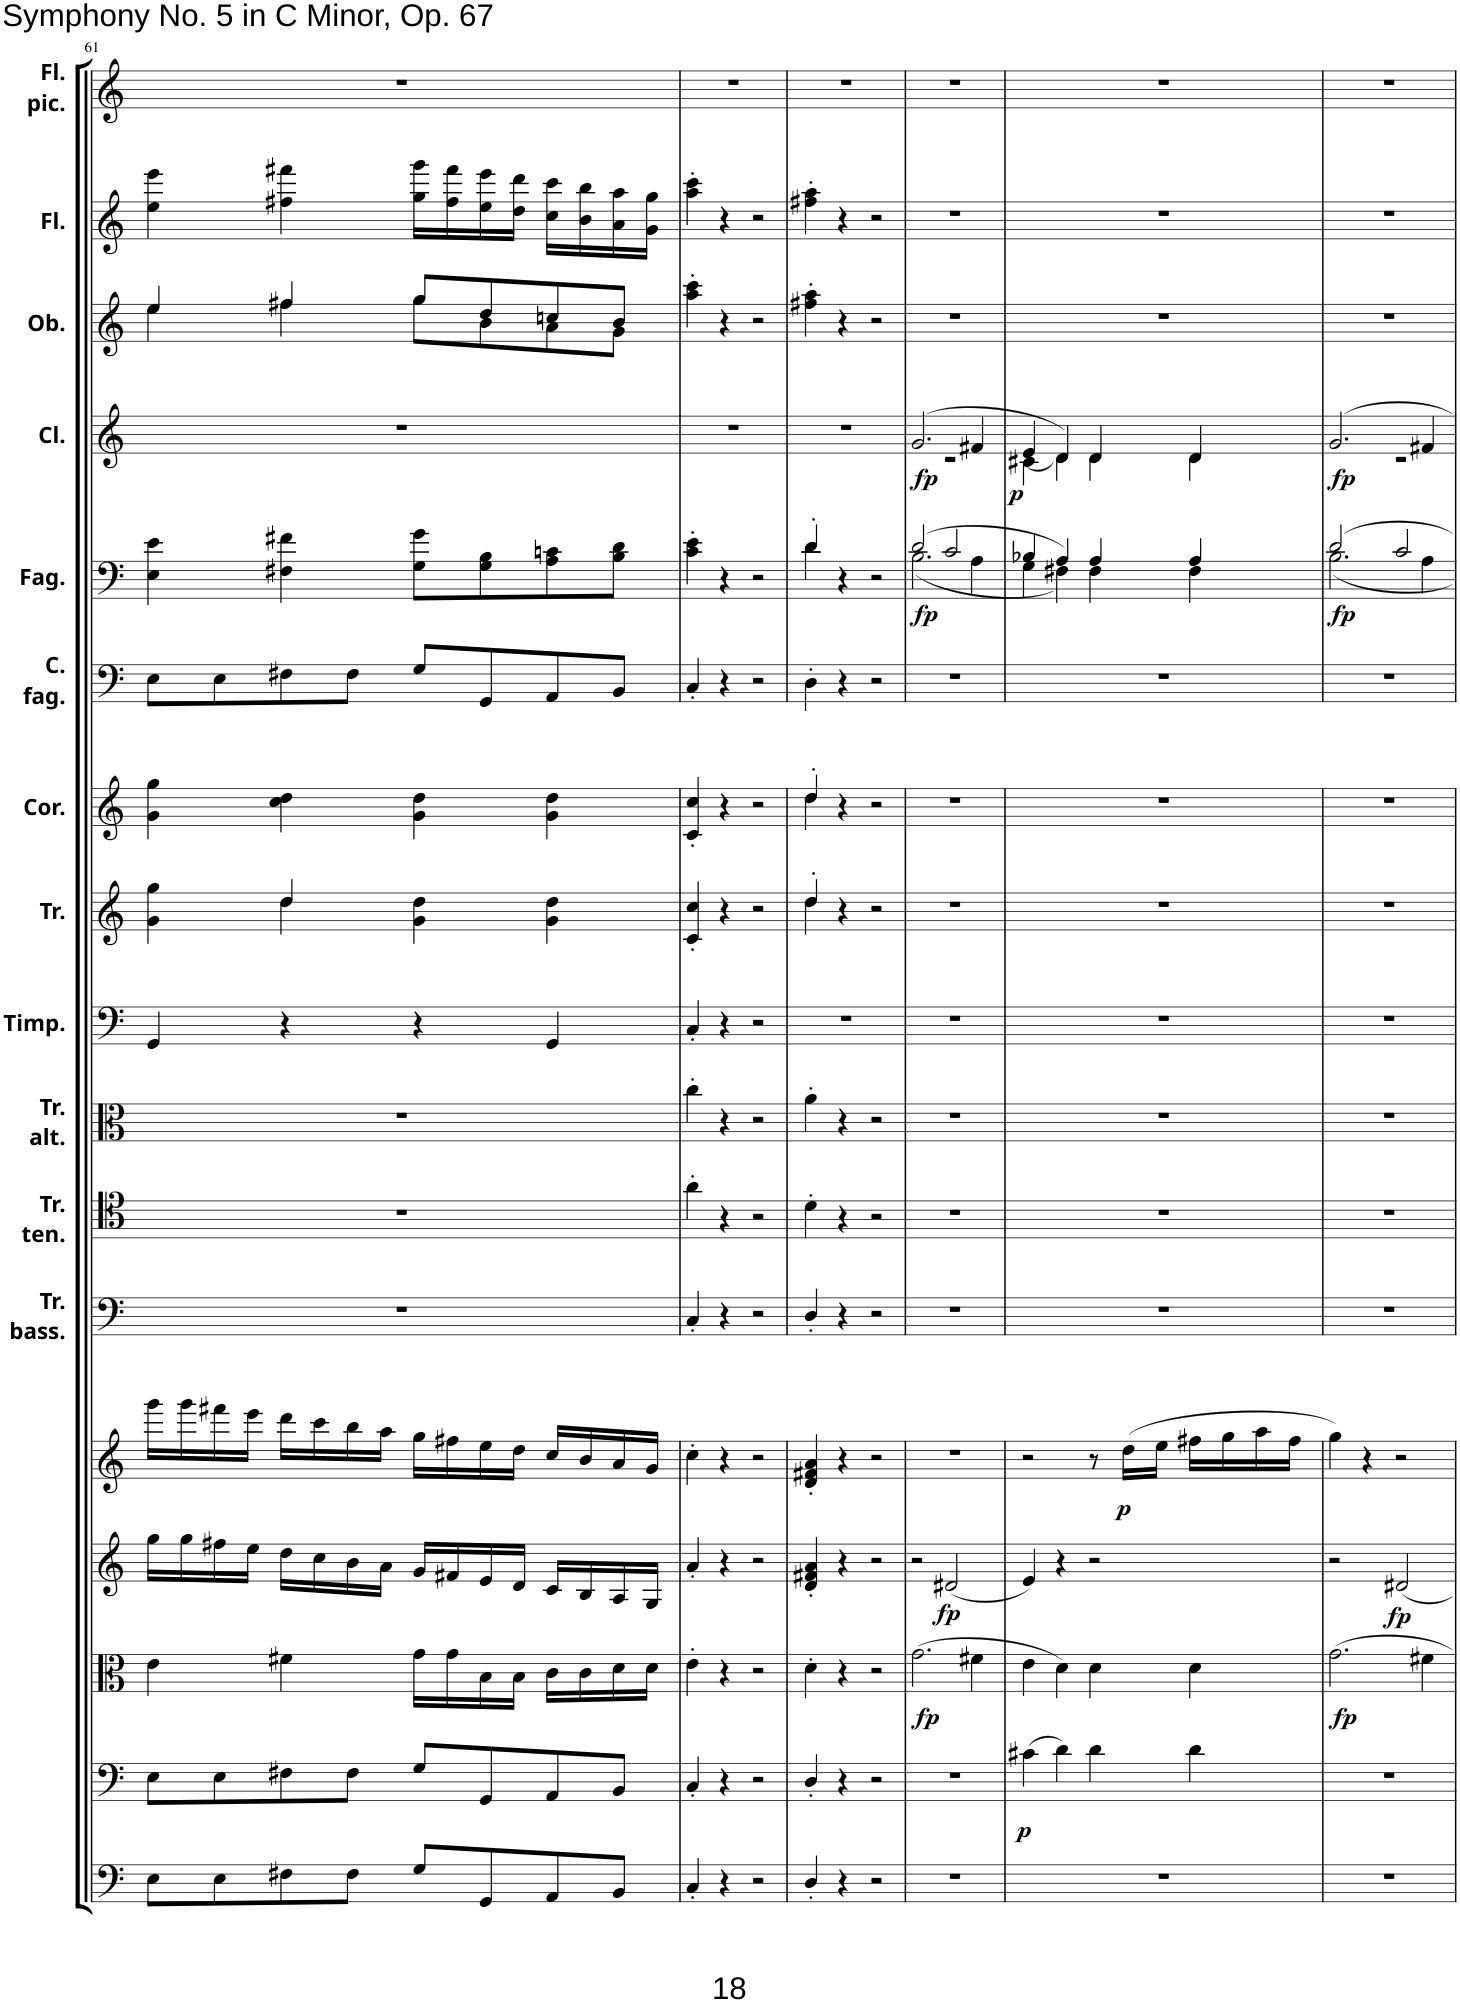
**kern	**kern	**dynam	**kern	**dynam	**kern	**dynam	**kern	**dynam	**kern	**kern	**kern	**kern	**kern	**kern	**kern	**kern	**dynam	**kern	**dynam	**kern	**kern	**kern
*part17	*part16	*part16	*part15	*part15	*part14	*part14	*part13	*part13	*part12	*part11	*part10	*part9	*part8	*part7	*part6	*part5	*part5	*part4	*part4	*part3	*part2	*part1
*staff17	*staff16	*staff16	*staff15	*staff15	*staff14	*staff14	*staff13	*staff13	*staff12	*staff11	*staff10	*staff9	*staff8	*staff7	*staff6	*staff5	*staff5	*staff4	*staff4	*staff3	*staff2	*staff1
*I"Basso.	*I"Violoncello.	*	*I"Viola.	*	*I"Violino II.	*	*I"Violino I.	*	*I"Trombone Basso.	*I"Trombone Tenore.	*I"Trombone Alto.	*I"Timpani in C.G.	*I"Trombe in C.	*I"Corni in C.	*I"Contrafagotto.	*I"Fagotti.	*	*I"Clarinetti in C.	*	*I"Oboi.	*I"Flauti.	*I"Flauto piccolo.
*	*	*	*	*	*	*	*	*	*I'Tr. bass.	*I'Tr. ten.	*I'Tr. alt.	*I'Timp.	*I'Tr.	*I'Cor.	*I'C. fag.	*I'Fag.	*	*I'Cl.	*	*I'Ob.	*I'Fl.	*I'Fl. pic.
!!LO:PB:g=z
*clefF4	*clefF4	*	*clefC3	*	*clefG2	*	*clefG2	*	*clefF4	*clefC4	*clefC3	*clefF4	*clefG2	*clefG2	*clefF4	*clefF4	*	*clefG2	*	*clefG2	*clefG2	*clefG2
*Trd7c12	*	*	*	*	*	*	*	*	*	*	*	*	*	*Trd7c12	*Trd7c12	*	*	*Trd1c2	*	*	*	*Trd-7c-12
*k[]	*k[]	*	*k[]	*	*k[]	*	*k[]	*	*k[]	*k[]	*k[]	*k[]	*k[]	*k[]	*k[]	*k[]	*	*k[]	*	*k[]	*k[]	*k[]
*M4/4	*M4/4	*	*M4/4	*	*M4/4	*	*M4/4	*	*M4/4	*M4/4	*M4/4	*M4/4	*M4/4	*M4/4	*M4/4	*M4/4	*	*M4/4	*	*M4/4	*M4/4	*M4/4
*met(c)	*met(c)	*	*met(c)	*	*met(c)	*	*met(c)	*	*met(c)	*met(c)	*met(c)	*met(c)	*met(c)	*met(c)	*met(c)	*met(c)	*	*met(c)	*	*met(c)	*met(c)	*met(c)
=61	=61	=61	=61	=61	=61	=61	=61	=61	=61	=61	=61	=61	=61	=61	=61	=61	=61	=61	=61	=61	=61	=61
*	*	*	*	*	*	*	*	*	*	*	*	*	*^	*	*	*	*	*	*	*^	*	*
8E\L	8E\L	.	4e\	.	16gg\LL	.	16ggg\LL	.	1r	1r	1r	4GG/	4g\ 4gg\	4ryy	4g\ 4gg\	8E\L	4E\ 4e\	.	1r	.	4ee/	4ee\	4ee\ 4eee\	1r
.	.	.	.	.	16gg\	.	16ggg\	.	.	.	.	.	.	.	.	.	.	.	.	.	.	.	.	.
8E\	8E\	.	.	.	16ff#X\	.	16fff#X\	.	.	.	.	.	.	.	.	8E\	.	.	.	.	.	.	.	.
.	.	.	.	.	16ee\JJ	.	16eee\JJ	.	.	.	.	.	.	.	.	.	.	.	.	.	.	.	.	.
8F#X\	8F#X\	.	4f#X\	.	16dd\LL	.	16ddd\LL	.	.	.	.	4r	4dd/	4dd\	4cc\ 4dd\	8F#X\	4F#X\ 4f#X\	.	.	.	4ff#X/	4ff#\	4ff#X\ 4fff#X\	.
.	.	.	.	.	16cc\	.	16ccc\	.	.	.	.	.	.	.	.	.	.	.	.	.	.	.	.	.
8F#\J	8F#\J	.	.	.	16b\	.	16bb\	.	.	.	.	.	.	.	.	8F#\J	.	.	.	.	.	.	.	.
.	.	.	.	.	16a\JJ	.	16aa\JJ	.	.	.	.	.	.	.	.	.	.	.	.	.	.	.	.	.
8G/L	8G/L	.	16g\LL	.	16g/LL	.	16gg\LL	.	.	.	.	4r	4g\ 4dd\	2ryy	4g\ 4dd\	8G/L	8G\ 8g\L	.	.	.	8gg/L	8gg\L	16gg\ 16ggg\LL	.
.	.	.	16g\	.	16f#X/	.	16ff#X\	.	.	.	.	.	.	.	.	.	.	.	.	.	.	.	16ff#\ 16fff#\	.
8GG/	8GG/	.	16B\	.	16e/	.	16ee\	.	.	.	.	.	.	.	.	8GG/	8G\ 8B\	.	.	.	8dd/	8b\	16ee\ 16eee\	.
.	.	.	16B\JJ	.	16d/JJ	.	16dd\JJ	.	.	.	.	.	.	.	.	.	.	.	.	.	.	.	16dd\ 16ddd\JJ	.
8AA/	8AA/	.	16c\LL	.	16c/LL	.	16cc/LL	.	.	.	.	4GG/	4g\ 4dd\	.	4g\ 4dd\	8AA/	8A\ 8cn\	.	.	.	8ccn/	8a\	16cc\ 16ccc\LL	.
.	.	.	16c\	.	16B/	.	16b/	.	.	.	.	.	.	.	.	.	.	.	.	.	.	.	16b\ 16bb\	.
8BB/J	8BB/J	.	16d\	.	16A/	.	16a/	.	.	.	.	.	.	.	.	8BB/J	8B\ 8d\J	.	.	.	8b/J	8g\J	16a\ 16aa\	.
.	.	.	16d\JJ	.	16G/JJ	.	16g/JJ	.	.	.	.	.	.	.	.	.	.	.	.	.	.	.	16g\ 16gg\JJ	.
*	*	*	*	*	*	*	*	*	*	*	*	*	*v	*v	*	*	*	*	*	*	*v	*v	*	*
=62	=62	=62	=62	=62	=62	=62	=62	=62	=62	=62	=62	=62	=62	=62	=62	=62	=62	=62	=62	=62	=62	=62
4C'/	4C'/	.	4e'\	.	4a'/	.	4cc'\	.	4C'/	4a'\	4cc'\	4C'/	4c/' 4cc/'	4c/' 4cc/'	4C'/	4c\' 4e\'	.	1r	.	4aa\' 4ccc\'	4aa\' 4ccc\'	1r
4r	4r	.	4r	.	4r	.	4r	.	4r	4r	4r	4r	4r	4r	4r	4r	.	.	.	4r	4r	.
2r	2r	.	2r	.	2r	.	2r	.	2r	2r	2r	2r	2r	2r	2r	2r	.	.	.	2r	2r	.
=63	=63	=63	=63	=63	=63	=63	=63	=63	=63	=63	=63	=63	=63	=63	=63	=63	=63	=63	=63	=63	=63	=63
*	*	*	*	*	*	*	*	*	*	*	*	*	*^	*^	*	*^	*	*	*	*	*	*
4D'/	4D'/	.	4d'\	.	4d/' 4f#X/' 4a/'	.	4d/' 4f#X/' 4a/'	.	4D'/	4d'\	4a'\	1r	4dd'/	4dd'\	4dd'/	4dd'\	4D'>\	4d'/	4d'\	.	1r	.	4ff#X\' 4aa\'	4ff#X\' 4aa\'	1r
4r	4r	.	4r	.	4r	.	4r	.	4r	4r	4r	.	4r	2.ryy	4r	2.ryy	4r	4r	2.ryy	.	.	.	4r	4r	.
2r	2r	.	2r	.	2r	.	2r	.	2r	2r	2r	.	2r	.	2r	.	2r	2r	.	.	.	.	2r	2r	.
*	*	*	*	*	*	*	*	*	*	*	*	*	*v	*v	*	*	*	*	*	*	*	*	*	*	*
*	*	*	*	*	*	*	*	*	*	*	*	*	*	*v	*v	*	*	*	*	*	*	*	*	*
=64	=64	=64	=64	=64	=64	=64	=64	=64	=64	=64	=64	=64	=64	=64	=64	=64	=64	=64	=64	=64	=64	=64	=64
*	*	*	*	*	*	*	*	*	*	*	*	*	*	*	*	*	*	*	*^	*	*	*	*
!	!	!	!	!LO:DY:b	!	!	!	!	!	!	!	!	!	!	!	!	!	!LO:DY:b	!	!	!LO:DY:b	!	!	!
1r	1r	.	(2.g\	fp	2r	.	1r	.	1r	1r	1r	1r	1r	1r	1r	(2d/	(2.B\	fp	(2.g/	2ryy	fp	1r	1r	1r
!	!	!	!	!	!	!LO:DY:b	!	!	!	!	!	!	!	!	!	!	!	!	!	!	!	!	!	!
.	.	.	.	.	(2d#X/	fp	.	.	.	.	.	.	.	.	.	2c/	.	.	.	2r	.	.	.	.
.	.	.	4f#X\	.	.	.	.	.	.	.	.	.	.	.	.	.	4A\	.	4f#X/	.	.	.	.	.
=65	=65	=65	=65	=65	=65	=65	=65	=65	=65	=65	=65	=65	=65	=65	=65	=65	=65	=65	=65	=65	=65	=65	=65	=65
!	!	!LO:DY:b	!	!	!	!	!	!	!	!	!	!	!	!	!	!	!	!	!	!	!LO:DY:b	!	!	!
1r	(4c#X\	p	4e\	.	4e/)	.	2r	.	1r	1r	1r	1r	1r	1r	1r	4B-X/	4G\	.	4e/	(4c#X\	p	1r	1r	1r
.	4d\)	.	4d\)	.	4r	.	.	.	.	.	.	.	.	.	.	4A/)	4F#X\)	.	4d/)	4d\)	.	.	.	.
.	4d\	.	4d\	.	2r	.	8r	.	.	.	.	.	.	.	.	4A/	4F#\	.	4d/	4d\	.	.	.	.
!	!	!	!	!	!	!	!	!LO:DY:b	!	!	!	!	!	!	!	!	!	!	!	!	!	!	!	!
.	.	.	.	.	.	.	(16dd\LL	p	.	.	.	.	.	.	.	.	.	.	.	.	.	.	.	.
.	.	.	.	.	.	.	16ee\JJ	.	.	.	.	.	.	.	.	.	.	.	.	.	.	.	.	.
.	4d\	.	4d\	.	.	.	16ff#X\LL	.	.	.	.	.	.	.	.	4A/	4F#\	.	4d/	4d\	.	.	.	.
.	.	.	.	.	.	.	16gg\	.	.	.	.	.	.	.	.	.	.	.	.	.	.	.	.	.
.	.	.	.	.	.	.	16aa\	.	.	.	.	.	.	.	.	.	.	.	.	.	.	.	.	.
.	.	.	.	.	.	.	16ff#\JJ	.	.	.	.	.	.	.	.	.	.	.	.	.	.	.	.	.
=66	=66	=66	=66	=66	=66	=66	=66	=66	=66	=66	=66	=66	=66	=66	=66	=66	=66	=66	=66	=66	=66	=66	=66	=66
!	!	!	!	!LO:DY:b	!	!	!	!	!	!	!	!	!	!	!	!	!	!LO:DY:b	!	!	!LO:DY:b	!	!	!
1r	1r	.	2.g\	fp	2r	.	4gg\)	.	1r	1r	1r	1r	1r	1r	1r	2d/	2.B\	fp	2.g/	2ryy	fp	1r	1r	1r
.	.	.	.	.	.	.	4r	.	.	.	.	.	.	.	.	.	.	.	.	.	.	.	.	.
!	!	!	!	!	!	!LO:DY:b	!	!	!	!	!	!	!	!	!	!	!	!	!	!	!	!	!	!
.	.	.	.	.	2d#X/	fp	2r	.	.	.	.	.	.	.	.	2c/	.	.	.	2r	.	.	.	.
.	.	.	4f#X\	.	.	.	.	.	.	.	.	.	.	.	.	.	4A\	.	4f#X/	.	.	.	.	.
*	*	*	*	*	*	*	*	*	*	*	*	*	*	*	*	*v	*v	*	*	*	*	*	*	*
*	*	*	*	*	*	*	*	*	*	*	*	*	*	*	*	*	*	*v	*v	*	*	*	*
=	=	=	=	=	=	=	=	=	=	=	=	=	=	=	=	=	=	=	=	=	=	=
*-	*-	*-	*-	*-	*-	*-	*-	*-	*-	*-	*-	*-	*-	*-	*-	*-	*-	*-	*-	*-	*-	*-
